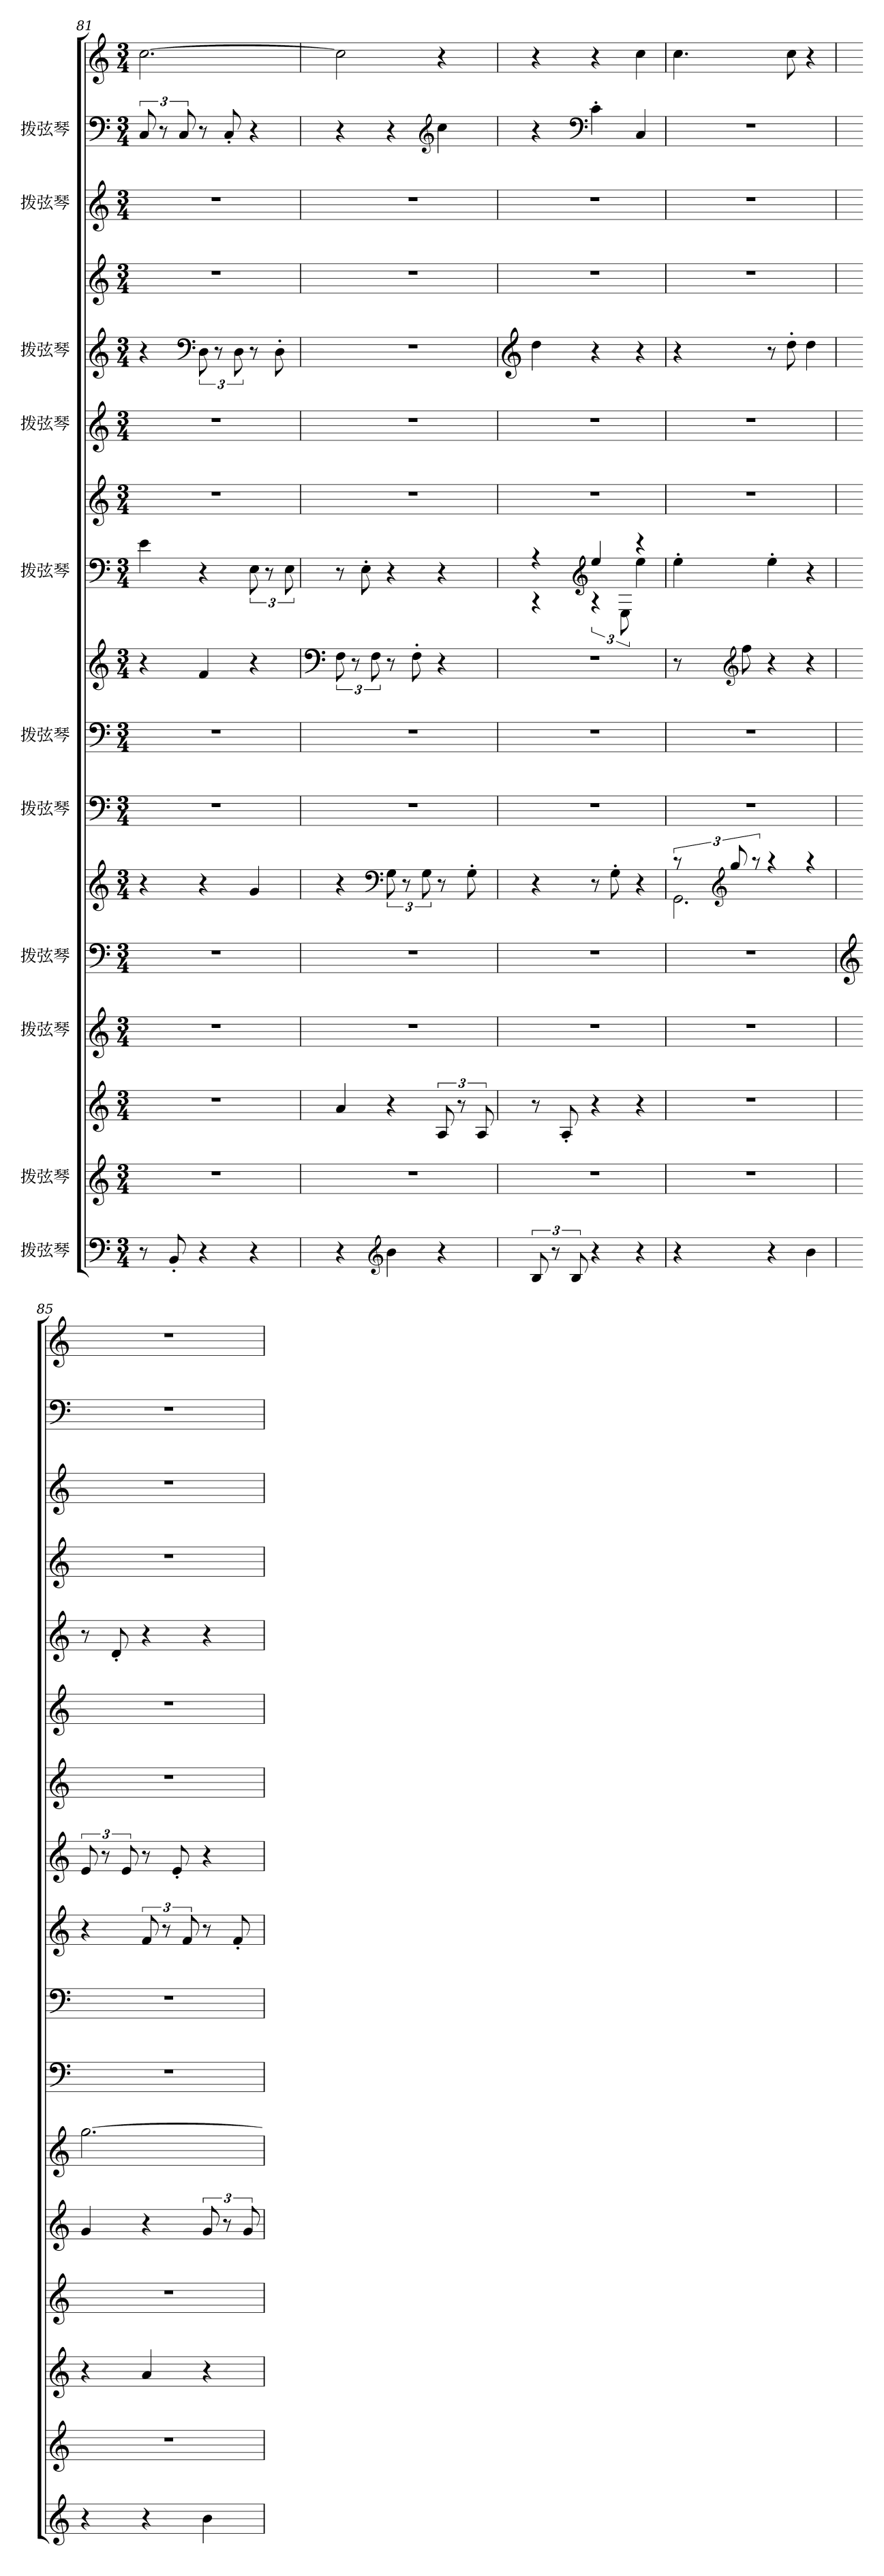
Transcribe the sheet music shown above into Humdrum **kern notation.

**kern	**kern	**kern	**kern	**kern	**kern	**kern	**kern	**kern	**kern	**kern	**kern	**kern	**kern	**kern	**kern	**kern
*part11	*part10	*part10	*part9	*part8	*part8	*part7	*part6	*part6	*part5	*part5	*part4	*part3	*part3	*part2	*part1	*part1
*staff17	*staff16	*staff15	*staff14	*staff13	*staff12	*staff11	*staff10	*staff9	*staff8	*staff7	*staff6	*staff5	*staff4	*staff3	*staff2	*staff1
*I"拨弦琴	*I"拨弦琴	*	*I"拨弦琴	*I"拨弦琴	*	*I"拨弦琴	*I"拨弦琴	*	*I"拨弦琴	*	*I"拨弦琴	*I"拨弦琴	*	*I"拨弦琴	*I"拨弦琴	*
!!LO:PB:g=z
*clefF4	*clefG2	*clefG2	*clefG2	*clefF4	*clefG2	*clefF4	*clefF4	*clefG2	*clefF4	*clefG2	*clefG2	*clefG2	*clefG2	*clefG2	*clefF4	*clefG2
*k[]	*k[]	*k[]	*k[]	*k[]	*k[]	*k[]	*k[]	*k[]	*k[]	*k[]	*k[]	*k[]	*k[]	*k[]	*k[]	*k[]
*M3/4	*M3/4	*M3/4	*M3/4	*M3/4	*M3/4	*M3/4	*M3/4	*M3/4	*M3/4	*M3/4	*M3/4	*M3/4	*M3/4	*M3/4	*M3/4	*M3/4
=81	=81	=81	=81	=81	=81	=81	=81	=81	=81	=81	=81	=81	=81	=81	=81	=81
8r	2.r	2.r	2.r	2.r	4r	2.r	2.r	4r	4e\	2.r	2.r	4r	2.r	2.r	12C/	[2.cc\
.	.	.	.	.	.	.	.	.	.	.	.	.	.	.	12r	.
8BB'/	.	.	.	.	.	.	.	.	.	.	.	.	.	.	.	.
.	.	.	.	.	.	.	.	.	.	.	.	.	.	.	12C/	.
*	*	*	*	*	*	*	*	*	*	*	*	*clefF4	*	*	*	*
4r	.	.	.	.	4r	.	.	4f/	4r	.	.	12D\	.	.	8r	.
.	.	.	.	.	.	.	.	.	.	.	.	12r	.	.	.	.
.	.	.	.	.	.	.	.	.	.	.	.	.	.	.	8C'/	.
.	.	.	.	.	.	.	.	.	.	.	.	12D\	.	.	.	.
4r	.	.	.	.	4g/	.	.	4r	12E\	.	.	8r	.	.	4r	.
.	.	.	.	.	.	.	.	.	12r	.	.	.	.	.	.	.
.	.	.	.	.	.	.	.	.	.	.	.	8D'\	.	.	.	.
.	.	.	.	.	.	.	.	.	12E\	.	.	.	.	.	.	.
=82	=82	=82	=82	=82	=82	=82	=82	=82	=82	=82	=82	=82	=82	=82	=82	=82
*	*	*	*	*	*	*	*	*clefF4	*	*	*	*	*	*	*	*
4r	2.r	4a/	2.r	2.r	4r	2.r	2.r	12F\	8r	2.r	2.r	2.r	2.r	2.r	4r	2cc\]
.	.	.	.	.	.	.	.	12r	.	.	.	.	.	.	.	.
.	.	.	.	.	.	.	.	.	8E'\	.	.	.	.	.	.	.
.	.	.	.	.	.	.	.	12F\	.	.	.	.	.	.	.	.
*clefG2	*	*	*	*	*clefF4	*	*	*	*	*	*	*	*	*	*	*
4b\	.	4r	.	.	12G\	.	.	8r	4r	.	.	.	.	.	4r	.
.	.	.	.	.	12r	.	.	.	.	.	.	.	.	.	.	.
.	.	.	.	.	.	.	.	8F'\	.	.	.	.	.	.	.	.
.	.	.	.	.	12G\	.	.	.	.	.	.	.	.	.	.	.
*	*	*	*	*	*	*	*	*	*	*	*	*	*	*	*clefG2	*
4r	.	12A/	.	.	8r	.	.	4r	4r	.	.	.	.	.	4cc\	4r
.	.	12r	.	.	.	.	.	.	.	.	.	.	.	.	.	.
.	.	.	.	.	8G'\	.	.	.	.	.	.	.	.	.	.	.
.	.	12A/	.	.	.	.	.	.	.	.	.	.	.	.	.	.
=83	=83	=83	=83	=83	=83	=83	=83	=83	=83	=83	=83	=83	=83	=83	=83	=83
*	*	*	*	*	*	*	*	*	*	*	*	*clefG2	*	*	*	*
*	*	*	*	*	*	*	*	*	*^	*	*	*	*	*	*	*
12B/	2.r	8r	2.r	2.r	4r	2.r	2.r	2.r	4r	4r	2.r	2.r	4dd\	2.r	2.r	4r	4r
12r	.	.	.	.	.	.	.	.	.	.	.	.	.	.	.	.	.
.	.	8A'/	.	.	.	.	.	.	.	.	.	.	.	.	.	.	.
12B/	.	.	.	.	.	.	.	.	.	.	.	.	.	.	.	.	.
*	*	*	*	*	*	*	*	*	*clefG2	*	*	*	*	*	*	*clefF4	*
4r	.	4r	.	.	8r	.	.	.	4ee/	6r	.	.	4r	.	.	4c'\	4r
.	.	.	.	.	8G'\	.	.	.	.	.	.	.	.	.	.	.	.
.	.	.	.	.	.	.	.	.	.	12E\	.	.	.	.	.	.	.
4r	.	4r	.	.	4r	.	.	.	4r	4ee\	.	.	4r	.	.	4C/	4cc\
*	*	*	*	*	*	*	*	*	*v	*v	*	*	*	*	*	*	*
=84	=84	=84	=84	=84	=84	=84	=84	=84	=84	=84	=84	=84	=84	=84	=84	=84
*	*	*	*	*	*^	*	*	*	*	*	*	*	*	*	*	*
4r	2.r	2.r	2.r	2.r	12r	2.GG\	2.r	2.r	8r	4ee'\	2.r	2.r	4r	2.r	2.r	2.r	4.cc\
*	*	*	*	*	*clefG2	*	*	*	*	*	*	*	*	*	*	*	*
.	.	.	.	.	12gg/	.	.	.	.	.	.	.	.	.	.	.	.
*	*	*	*	*	*	*	*	*	*clefG2	*	*	*	*	*	*	*	*
.	.	.	.	.	.	.	.	.	8ff\	.	.	.	.	.	.	.	.
.	.	.	.	.	12r	.	.	.	.	.	.	.	.	.	.	.	.
4r	.	.	.	.	4r	.	.	.	4r	4ee'\	.	.	8r	.	.	.	.
.	.	.	.	.	.	.	.	.	.	.	.	.	8dd'\	.	.	.	8cc\
4b\	.	.	.	.	4r	.	.	.	4r	4r	.	.	4dd\	.	.	.	4r
*	*	*	*	*	*v	*v	*	*	*	*	*	*	*	*	*	*	*
!!LO:PB:g=z
=85	=85	=85	=85	=85	=85	=85	=85	=85	=85	=85	=85	=85	=85	=85	=85	=85
*	*	*	*	*clefG2	*	*	*	*	*	*	*	*	*	*	*	*
4r	2.r	4r	2.r	4g/	[2.gg\	2.r	2.r	4r	12e/	2.r	2.r	8r	2.r	2.r	2.r	2.r
.	.	.	.	.	.	.	.	.	12r	.	.	.	.	.	.	.
.	.	.	.	.	.	.	.	.	.	.	.	8d'/	.	.	.	.
.	.	.	.	.	.	.	.	.	12e/	.	.	.	.	.	.	.
4r	.	4a/	.	4r	.	.	.	12f/	8r	.	.	4r	.	.	.	.
.	.	.	.	.	.	.	.	12r	.	.	.	.	.	.	.	.
.	.	.	.	.	.	.	.	.	8e'/	.	.	.	.	.	.	.
.	.	.	.	.	.	.	.	12f/	.	.	.	.	.	.	.	.
4b\	.	4r	.	12g/	.	.	.	8r	4r	.	.	4r	.	.	.	.
.	.	.	.	12r	.	.	.	.	.	.	.	.	.	.	.	.
.	.	.	.	.	.	.	.	8f'/	.	.	.	.	.	.	.	.
.	.	.	.	12g/	.	.	.	.	.	.	.	.	.	.	.	.
=	=	=	=	=	=	=	=	=	=	=	=	=	=	=	=	=
*-	*-	*-	*-	*-	*-	*-	*-	*-	*-	*-	*-	*-	*-	*-	*-	*-
